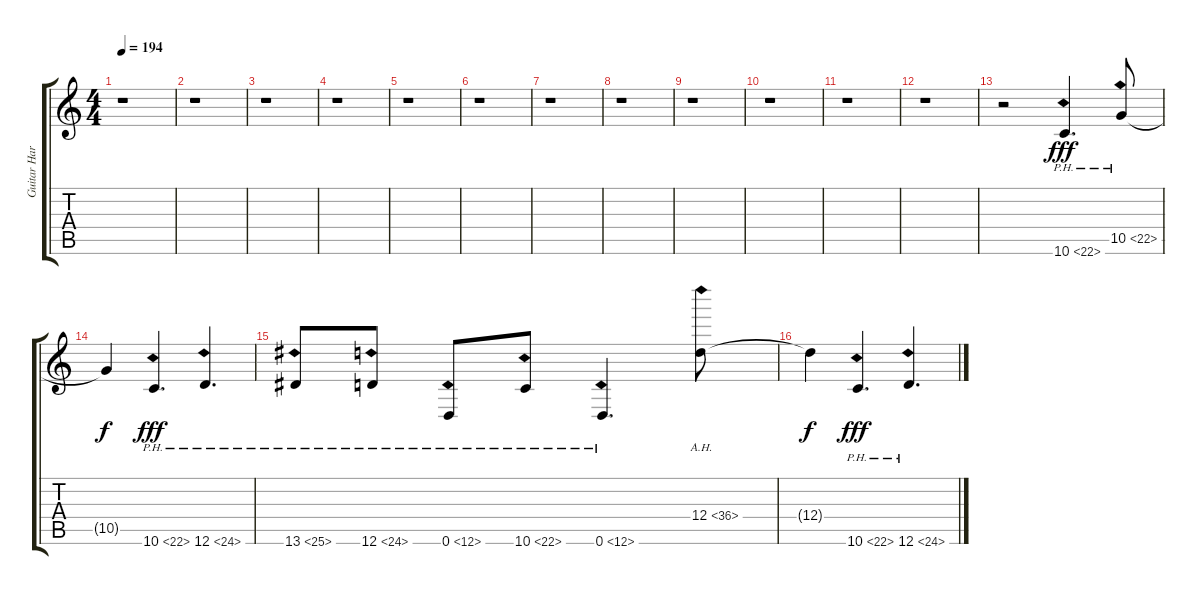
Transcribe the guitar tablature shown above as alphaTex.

\track ("Guitar Harmonics" "Guitar Har") {instrument distortionguitar}
\staff {score tabs}
\tuning (E4 B3 G3 D3 A2 D2) {hide}
\ts (4 4)
\tempo 194
\clef g2
\ks c
r.1{dy fff} |
r.1 |
r.1 |
r.1 |
r.1 |
r.1 |
r.1 |
r.1 |
r.1 |
r.1 |
r.1 |
r.1 |
r.2 10.6{ph 12}.4{d} 10.5{ph 12}.8 |
10.5{t}.4{dy f} 10.6{ph 12}.4{d dy fff} 12.6{ph 12}.4{d} |
13.6{ph 12}.8 12.6{ph 12}.8 0.6{ph 12}.8 10.6{ph 12}.8 0.6{ph 12}.4{d} 12.4{ah 24}.8 |
12.4{t}.4{dy f} 10.6{ph 12}.4{d dy fff} 12.6{ph 12}.4{d}
